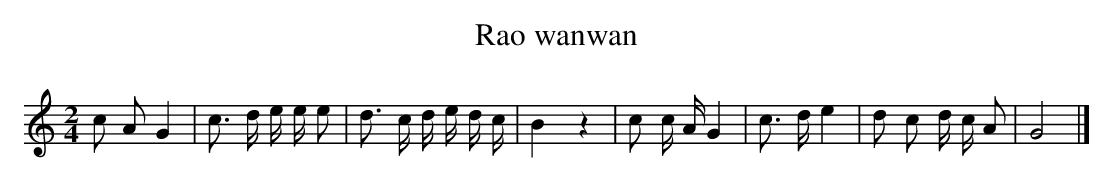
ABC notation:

X:1
T: Rao wanwan
L: 1/16
M: 2/4
K: C
c2 A2G4 [I:setbarnb 1]|
c2> d2 e e e2 |
d2> c2 d e d c |
B4z4 |
c2 c AG4 |
c2> d2e4 |
d2 c2 d c A2 |
G8 |]
